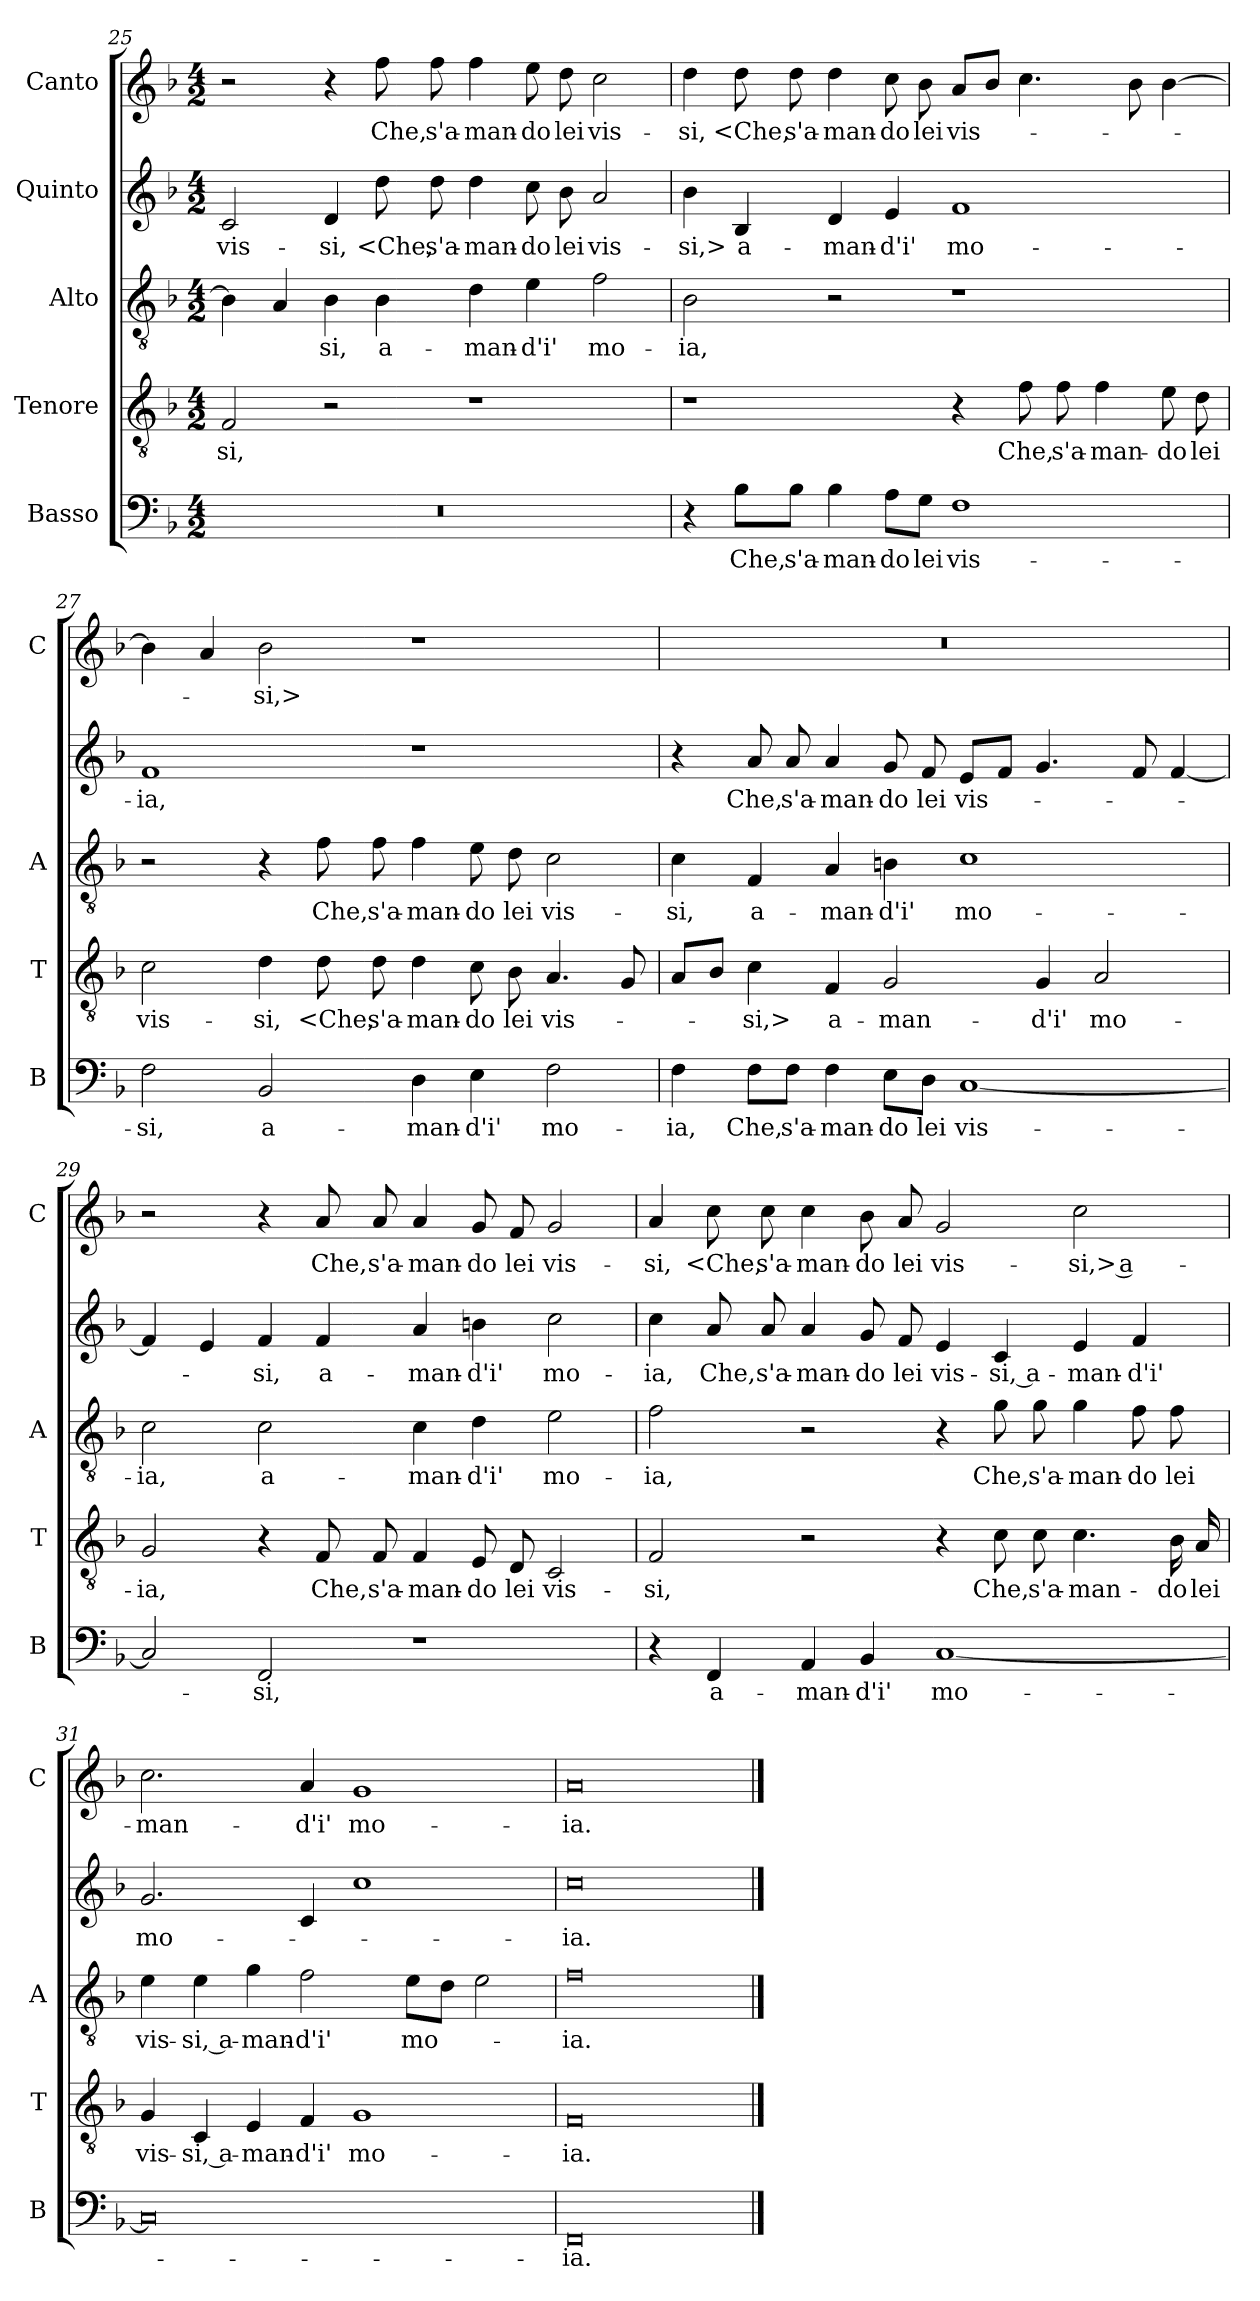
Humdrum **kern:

**kern	**text	**kern	**text	**kern	**text	**kern	**text	**kern	**text
*part5	*part5	*part4	*part4	*part3	*part3	*part2	*part2	*part1	*part1
*staff5	*staff5	*staff4	*staff4	*staff3	*staff3	*staff2	*staff2	*staff1	*staff1
*I"Basso	*	*I"Tenore	*	*I"Alto	*	*I"Quinto	*	*I"Canto	*
*I'B	*	*I'T	*	*I'A	*	*	*	*I'C	*
*clefF4	*	*clefGv2	*	*clefGv2	*	*clefG2	*	*clefG2	*
*k[b-]	*	*k[b-]	*	*k[b-]	*	*k[b-]	*	*k[b-]	*
*F:	*	*F:	*	*F:	*	*F:	*	*F:	*
*M4/2	*	*M4/2	*	*M4/2	*	*M4/2	*	*M4/2	*
=25	=25	=25	=25	=25	=25	=25	=25	=25	=25
0r	.	2F	-si,	4B-]	.	2c	vis-	2r	.
.	.	.	.	4A	.	.	.	.	.
.	.	2r	.	4B-	-si,	4d	-si,	4r	.
.	.	.	.	4B-	a-	8dd	<Che,	8ff	Che,
.	.	.	.	.	.	8dd	s'a-	8ff	s'a-
.	.	1r	.	4d	-man-	4dd	-man-	4ff	-man-
.	.	.	.	4e	-d'i'	8cc	-do	8ee	-do
.	.	.	.	.	.	8b-	lei	8dd	lei
.	.	.	.	2f	mo-	2a	vis-	2cc	vis-
=26	=26	=26	=26	=26	=26	=26	=26	=26	=26
4r	.	1r	.	2B-	-ia,	4b-	-si,>	4dd	-si,
8B-\L	Che,	.	.	.	.	4B-	a-	8dd	<Che,
8B-\J	s'a-	.	.	.	.	.	.	8dd	s'a-
4B-	-man-	.	.	2r	.	4d	-man-	4dd	-man-
8A\L	-do	.	.	.	.	4e	-d'i'	8cc	-do
8G\J	lei	.	.	.	.	.	.	8b-	lei
1F	vis-	4r	.	1r	.	1f	mo-	8aL	vis-
.	.	.	.	.	.	.	.	8b-J	.
.	.	8f	Che,	.	.	.	.	4.cc	.
.	.	8f	s'a-	.	.	.	.	.	.
.	.	4f	-man-	.	.	.	.	.	.
.	.	.	.	.	.	.	.	8b-	.
.	.	8e	-do	.	.	.	.	[4b-	.
.	.	8d	lei	.	.	.	.	.	.
=27	=27	=27	=27	=27	=27	=27	=27	=27	=27
2F	-si,	2c	vis-	2r	.	1f	-ia,	4b-]	.
.	.	.	.	.	.	.	.	4a	.
2BB-	a-	4d	-si,	4r	.	.	.	2b-	-si,>
.	.	8d	<Che,	8f	Che,	.	.	.	.
.	.	8d	s'a-	8f	s'a-	.	.	.	.
4D	-man-	4d	-man-	4f	-man-	1r	.	1r	.
4E	-d'i'	8c	-do	8e	-do	.	.	.	.
.	.	8B-	lei	8d	lei	.	.	.	.
2F	mo-	4.A	vis-	2c	vis-	.	.	.	.
.	.	8G	.	.	.	.	.	.	.
=28	=28	=28	=28	=28	=28	=28	=28	=28	=28
4F	-ia,	8AL	.	4c	-si,	4r	.	0r	.
.	.	8B-J	.	.	.	.	.	.	.
8F\L	Che,	4c	-si,>	4F	a-	8a	Che,	.	.
8F\J	s'a-	.	.	.	.	8a	s'a-	.	.
4F	-man-	4F	a-	4A	-man-	4a	-man-	.	.
8E\L	-do	2G	-man-	4Bn	-d'i'	8g	-do	.	.
8D\J	lei	.	.	.	.	8f	lei	.	.
[1C	vis-	.	.	1c	mo-	8eL	vis-	.	.
.	.	.	.	.	.	8fJ	.	.	.
.	.	4G	-d'i'	.	.	4.g	.	.	.
.	.	2A	mo-	.	.	.	.	.	.
.	.	.	.	.	.	8f	.	.	.
.	.	.	.	.	.	[4f	.	.	.
=29	=29	=29	=29	=29	=29	=29	=29	=29	=29
2C]	.	2G	-ia,	2c	-ia,	4f]	.	2r	.
.	.	.	.	.	.	4e	.	.	.
2FF	-si,	4r	.	2c	a-	4f	-si,	4r	.
.	.	8F	Che,	.	.	4f	a-	8a	Che,
.	.	8F	s'a-	.	.	.	.	8a	s'a-
1r	.	4F	-man-	4c	-man-	4a	-man-	4a	-man-
.	.	8E	-do	4d	-d'i'	4bn	-d'i'	8g	-do
.	.	8D	lei	.	.	.	.	8f	lei
.	.	2C	vis-	2e	mo-	2cc	mo-	2g	vis-
=30	=30	=30	=30	=30	=30	=30	=30	=30	=30
4r	.	2F	-si,	2f	-ia,	4cc	-ia,	4a	-si,
4FF	a-	.	.	.	.	8a	Che,	8cc	<Che,
.	.	.	.	.	.	8a	s'a-	8cc	s'a-
4AA	-man-	2r	.	2r	.	4a	-man-	4cc	-man-
4BB-	-d'i'	.	.	.	.	8g	-do	8b-	-do
.	.	.	.	.	.	8f	lei	8a	lei
[1C	mo-	4r	.	4r	.	4e	vis-	2g	vis-
.	.	8c	Che,	8g	Che,	4c	-si, a-	.	.
.	.	8c	s'a-	8g	s'a-	.	.	.	.
.	.	4.c	-man-	4g	-man-	4e	-man-	2cc	-si,> a-
.	.	.	.	8f	-do	4f	-d'i'	.	.
.	.	16B-	-do	8f	lei	.	.	.	.
.	.	16A	lei	.	.	.	.	.	.
=31	=31	=31	=31	=31	=31	=31	=31	=31	=31
0C]	.	4G	vis-	4e	vis-	2.g	mo-	2.cc	-man-
.	.	4C	-si, a-	4e	-si, a-	.	.	.	.
.	.	4E	-man-	4g	-man-	.	.	.	.
.	.	4F	-d'i'	2f	-d'i'	4c	.	4a	-d'i'
.	.	1G	mo-	.	.	1cc	.	1g	mo-
.	.	.	.	8eL	mo-	.	.	.	.
.	.	.	.	8dJ	.	.	.	.	.
.	.	.	.	2e	.	.	.	.	.
=32	=32	=32	=32	=32	=32	=32	=32	=32	=32
0FF	-ia.	0F	-ia.	0f	-ia.	0cc	-ia.	0a	-ia.
==	==	==	==	==	==	==	==	==	==
*-	*-	*-	*-	*-	*-	*-	*-	*-	*-
